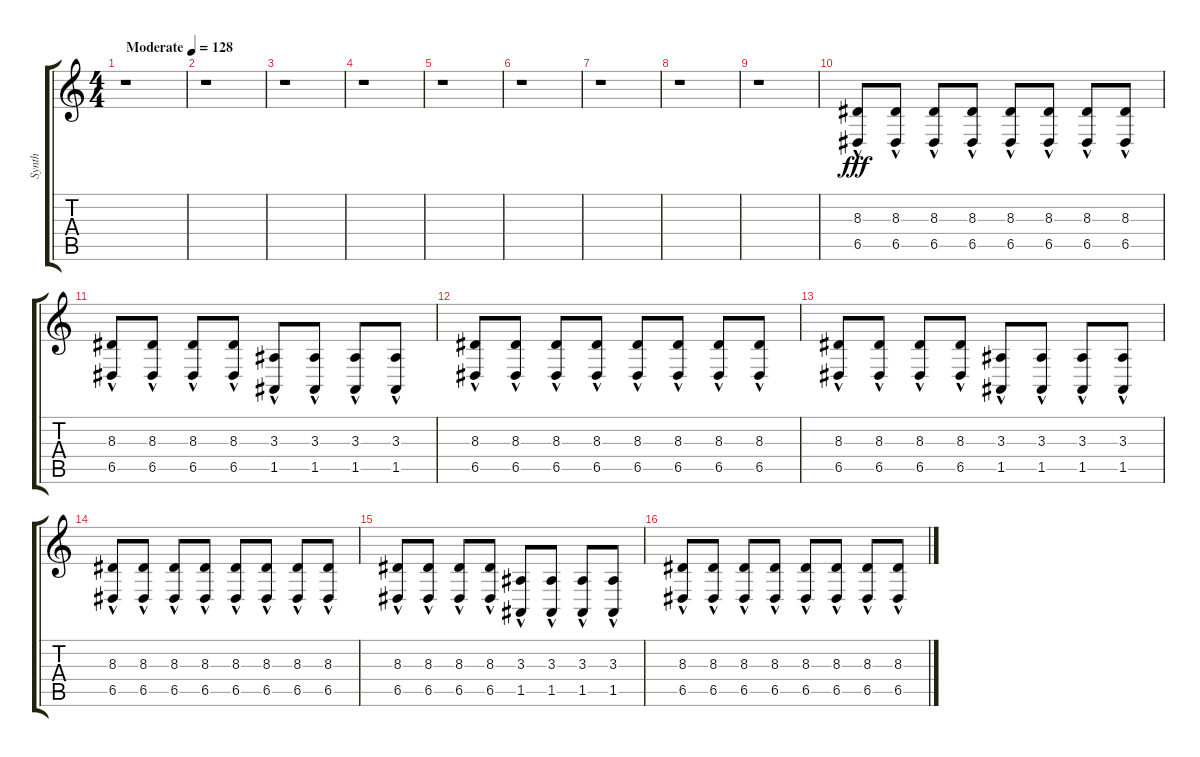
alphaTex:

\track ("Synth" "Synth") {instrument pad3polysynth}
\staff {score tabs}
\tuning (E4 B3 G3 D3 A2 E2) {hide}
\ts (4 4)
\tempo (128 "Moderate")
\clef g2
\ks c
r.1{dy fff instrument pad3polysynth} |
r.1 |
r.1 |
r.1 |
r.1 |
r.1 |
r.1 |
r.1 |
r.1 |
(8.3 6.5{hac}).8 (8.3 6.5{hac}).8 (8.3 6.5{hac}).8 (8.3 6.5{hac}).8 (8.3 6.5{hac}).8 (8.3 6.5{hac}).8 (8.3 6.5{hac}).8 (8.3 6.5{hac}).8 |
(8.3 6.5{hac}).8 (8.3 6.5{hac}).8 (8.3 6.5{hac}).8 (8.3 6.5{hac}).8 (3.3 1.5{hac}).8 (3.3 1.5{hac}).8 (3.3 1.5{hac}).8 (3.3 1.5{hac}).8 |
(8.3 6.5{hac}).8 (8.3 6.5{hac}).8 (8.3 6.5{hac}).8 (8.3 6.5{hac}).8 (8.3 6.5{hac}).8 (8.3 6.5{hac}).8 (8.3 6.5{hac}).8 (8.3 6.5{hac}).8 |
(8.3 6.5{hac}).8 (8.3 6.5{hac}).8 (8.3 6.5{hac}).8 (8.3 6.5{hac}).8 (3.3 1.5{hac}).8 (3.3 1.5{hac}).8 (3.3 1.5{hac}).8 (3.3 1.5{hac}).8 |
(8.3 6.5{hac}).8 (8.3 6.5{hac}).8 (8.3 6.5{hac}).8 (8.3 6.5{hac}).8 (8.3 6.5{hac}).8 (8.3 6.5{hac}).8 (8.3 6.5{hac}).8 (8.3 6.5{hac}).8 |
(8.3 6.5{hac}).8 (8.3 6.5{hac}).8 (8.3 6.5{hac}).8 (8.3 6.5{hac}).8 (3.3 1.5{hac}).8 (3.3 1.5{hac}).8 (3.3 1.5{hac}).8 (3.3 1.5{hac}).8 |
(8.3 6.5{hac}).8 (8.3 6.5{hac}).8 (8.3 6.5{hac}).8 (8.3 6.5{hac}).8 (8.3 6.5{hac}).8 (8.3 6.5{hac}).8 (8.3 6.5{hac}).8 (8.3 6.5{hac}).8
